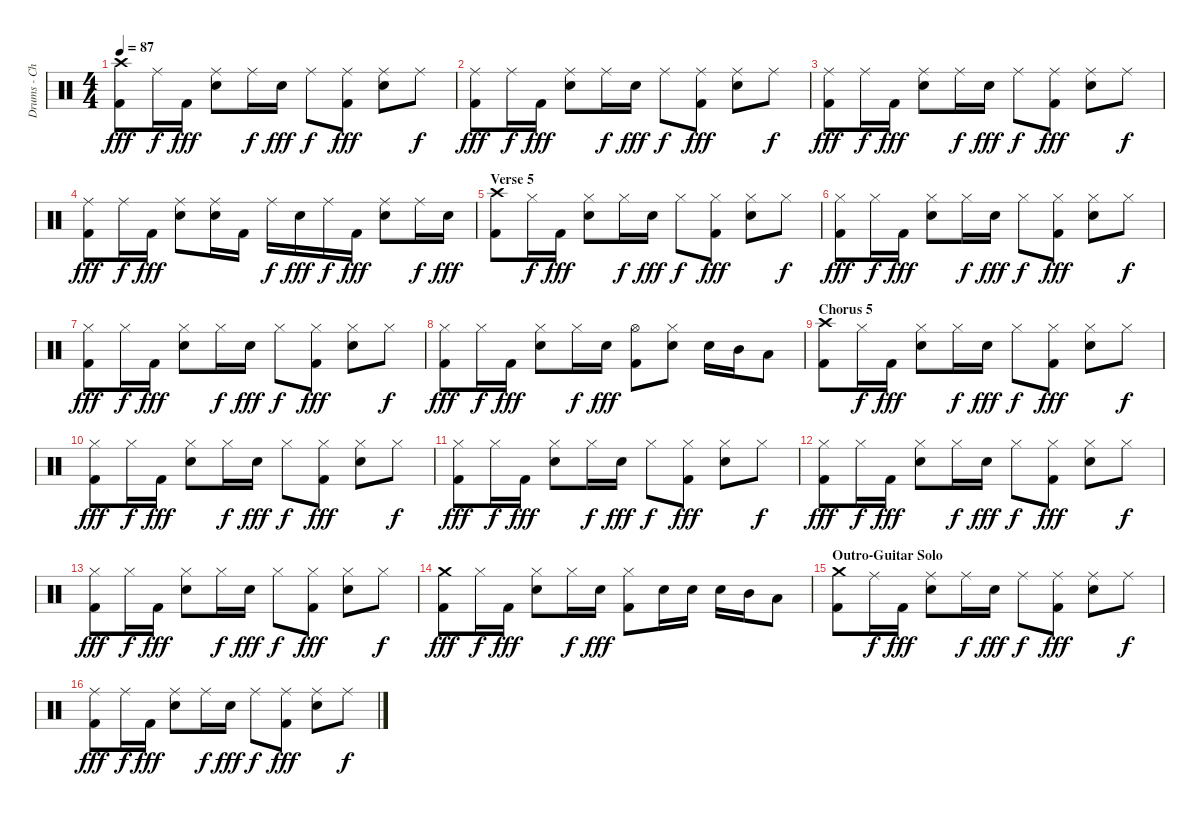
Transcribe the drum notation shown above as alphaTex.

\track ("Drums - Chad" "Drums - Ch") {instrument percussion}
\staff {score}
\articulation defaults
\ts (4 4)
\tempo 87
\clef neutral
\ks c
("Crash high (hit)" "Kick (hit) 2").8{dy fff} "Ride (middle)".16{dy f} "Kick (hit) 2".16{dy fff} ("Ride (middle)" "Electric Snare (hit)").8 "Ride (middle)".16{dy f} "Electric Snare (hit)".16{dy fff} "Ride (middle)".8{dy f} ("Ride (middle)" "Kick (hit) 2").8{dy fff} ("Ride (middle)" "Electric Snare (hit)").8 "Ride (middle)".8{dy f} |
("Ride (middle)" "Kick (hit) 2").8{dy fff} "Ride (middle)".16{dy f} "Kick (hit) 2".16{dy fff} ("Ride (middle)" "Electric Snare (hit)").8 "Ride (middle)".16{dy f} "Electric Snare (hit)".16{dy fff} "Ride (middle)".8{dy f} ("Ride (middle)" "Kick (hit) 2").8{dy fff} ("Ride (middle)" "Electric Snare (hit)").8 "Ride (middle)".8{dy f} |
("Ride (middle)" "Kick (hit) 2").8{dy fff} "Ride (middle)".16{dy f} "Kick (hit) 2".16{dy fff} ("Ride (middle)" "Electric Snare (hit)").8 "Ride (middle)".16{dy f} "Electric Snare (hit)".16{dy fff} "Ride (middle)".8{dy f} ("Ride (middle)" "Kick (hit) 2").8{dy fff} ("Ride (middle)" "Electric Snare (hit)").8 "Ride (middle)".8{dy f} |
("Ride (middle)" "Kick (hit) 2").8{dy fff} "Ride (middle)".16{dy f} "Kick (hit) 2".16{dy fff} ("Ride (middle)" "Electric Snare (hit)").8 ("Ride (middle)" "Electric Snare (hit)").16 "Kick (hit) 2".16 "Ride (middle)".16{dy f} "Electric Snare (hit)".16{dy fff} "Ride (middle)".16{dy f} "Kick (hit) 2".16{dy fff} ("Ride (middle)" "Electric Snare (hit)").8 "Ride (middle)".16{dy f} "Electric Snare (hit)".16{dy fff} |
\section ("" "Verse 5")
("Crash high (hit)" "Kick (hit) 2").8 "Hi-Hat (closed)".16{dy f} "Kick (hit) 2".16{dy fff} ("Hi-Hat (closed)" "Electric Snare (hit)").8 "Hi-Hat (closed)".16{dy f} "Electric Snare (hit)".16{dy fff} "Hi-Hat (closed)".8{dy f} ("Hi-Hat (closed)" "Kick (hit) 2").8{dy fff} ("Hi-Hat (closed)" "Electric Snare (hit)").8 "Hi-Hat (closed)".8{dy f} |
("Hi-Hat (closed)" "Kick (hit) 2").8{dy fff} "Hi-Hat (closed)".16{dy f} "Kick (hit) 2".16{dy fff} ("Hi-Hat (closed)" "Electric Snare (hit)").8 "Hi-Hat (closed)".16{dy f} "Electric Snare (hit)".16{dy fff} "Hi-Hat (closed)".8{dy f} ("Hi-Hat (closed)" "Kick (hit) 2").8{dy fff} ("Hi-Hat (closed)" "Electric Snare (hit)").8 "Hi-Hat (closed)".8{dy f} |
("Hi-Hat (closed)" "Kick (hit) 2").8{dy fff} "Hi-Hat (closed)".16{dy f} "Kick (hit) 2".16{dy fff} ("Hi-Hat (closed)" "Electric Snare (hit)").8 "Hi-Hat (closed)".16{dy f} "Electric Snare (hit)".16{dy fff} "Hi-Hat (closed)".8{dy f} ("Hi-Hat (closed)" "Kick (hit) 2").8{dy fff} ("Hi-Hat (closed)" "Electric Snare (hit)").8 "Hi-Hat (closed)".8{dy f} |
("Hi-Hat (closed)" "Kick (hit) 2").8{dy fff} "Hi-Hat (closed)".16{dy f} "Kick (hit) 2".16{dy fff} ("Hi-Hat (closed)" "Electric Snare (hit)").8 "Hi-Hat (closed)".16{dy f} "Electric Snare (hit)".16{dy fff} ("Hi-Hat (open)" "Kick (hit) 2").8 ("Hi-Hat (closed)" "Electric Snare (hit)").8 "Electric Snare (hit)".16 "Mid Tom (hit)".16 "Low Tom (hit)".8 |
\section ("" "Chorus 5")
("Crash high (hit)" "Kick (hit) 2").8 "Hi-Hat (closed)".16{dy f} "Kick (hit) 2".16{dy fff} ("Hi-Hat (closed)" "Electric Snare (hit)").8 "Hi-Hat (closed)".16{dy f} "Electric Snare (hit)".16{dy fff} "Hi-Hat (closed)".8{dy f} ("Hi-Hat (closed)" "Kick (hit) 2").8{dy fff} ("Hi-Hat (closed)" "Electric Snare (hit)").8 "Hi-Hat (closed)".8{dy f} |
("Hi-Hat (closed)" "Kick (hit) 2").8{dy fff} "Hi-Hat (closed)".16{dy f} "Kick (hit) 2".16{dy fff} ("Hi-Hat (closed)" "Electric Snare (hit)").8 "Hi-Hat (closed)".16{dy f} "Electric Snare (hit)".16{dy fff} "Hi-Hat (closed)".8{dy f} ("Hi-Hat (closed)" "Kick (hit) 2").8{dy fff} ("Hi-Hat (closed)" "Electric Snare (hit)").8 "Hi-Hat (closed)".8{dy f} |
("Hi-Hat (closed)" "Kick (hit) 2").8{dy fff} "Hi-Hat (closed)".16{dy f} "Kick (hit) 2".16{dy fff} ("Hi-Hat (closed)" "Electric Snare (hit)").8 "Hi-Hat (closed)".16{dy f} "Electric Snare (hit)".16{dy fff} "Hi-Hat (closed)".8{dy f} ("Hi-Hat (closed)" "Kick (hit) 2").8{dy fff} ("Hi-Hat (closed)" "Electric Snare (hit)").8 "Hi-Hat (closed)".8{dy f} |
("Hi-Hat (closed)" "Kick (hit) 2").8{dy fff} "Hi-Hat (closed)".16{dy f} "Kick (hit) 2".16{dy fff} ("Hi-Hat (closed)" "Electric Snare (hit)").8 "Hi-Hat (closed)".16{dy f} "Electric Snare (hit)".16{dy fff} "Hi-Hat (closed)".8{dy f} ("Hi-Hat (closed)" "Kick (hit) 2").8{dy fff} ("Hi-Hat (closed)" "Electric Snare (hit)").8 "Hi-Hat (closed)".8{dy f} |
("Hi-Hat (closed)" "Kick (hit) 2").8{dy fff} "Hi-Hat (closed)".16{dy f} "Kick (hit) 2".16{dy fff} ("Hi-Hat (closed)" "Electric Snare (hit)").8 "Hi-Hat (closed)".16{dy f} "Electric Snare (hit)".16{dy fff} "Hi-Hat (closed)".8{dy f} ("Hi-Hat (closed)" "Kick (hit) 2").8{dy fff} ("Hi-Hat (closed)" "Electric Snare (hit)").8 "Hi-Hat (closed)".8{dy f} |
("Crash medium (hit)" "Kick (hit) 2").8{dy fff} "Hi-Hat (closed)".16{dy f} "Kick (hit) 2".16{dy fff} ("Hi-Hat (closed)" "Electric Snare (hit)").8 "Hi-Hat (closed)".16{dy f} "Electric Snare (hit)".16{dy fff} ("Hi-Hat (closed)" "Kick (hit) 2").8 "Electric Snare (hit)".16 "Electric Snare (hit)".16 "Electric Snare (hit)".16 "Mid Tom (hit)".16 "Low Tom (hit)".8 |
\section ("" "Outro-Guitar Solo")
("Crash medium (hit)" "Kick (hit) 2").8 "Ride (middle)".16{dy f} "Kick (hit) 2".16{dy fff} ("Ride (middle)" "Electric Snare (hit)").8 "Ride (middle)".16{dy f} "Electric Snare (hit)".16{dy fff} "Ride (middle)".8{dy f} ("Ride (middle)" "Kick (hit) 2").8{dy fff} ("Ride (middle)" "Electric Snare (hit)").8 "Ride (middle)".8{dy f} |
("Ride (middle)" "Kick (hit) 2").8{dy fff} "Ride (middle)".16{dy f} "Kick (hit) 2".16{dy fff} ("Ride (middle)" "Electric Snare (hit)").8 "Ride (middle)".16{dy f} "Electric Snare (hit)".16{dy fff} "Ride (middle)".8{dy f} ("Ride (middle)" "Kick (hit) 2").8{dy fff} ("Ride (middle)" "Electric Snare (hit)").8 "Ride (middle)".8{dy f}
